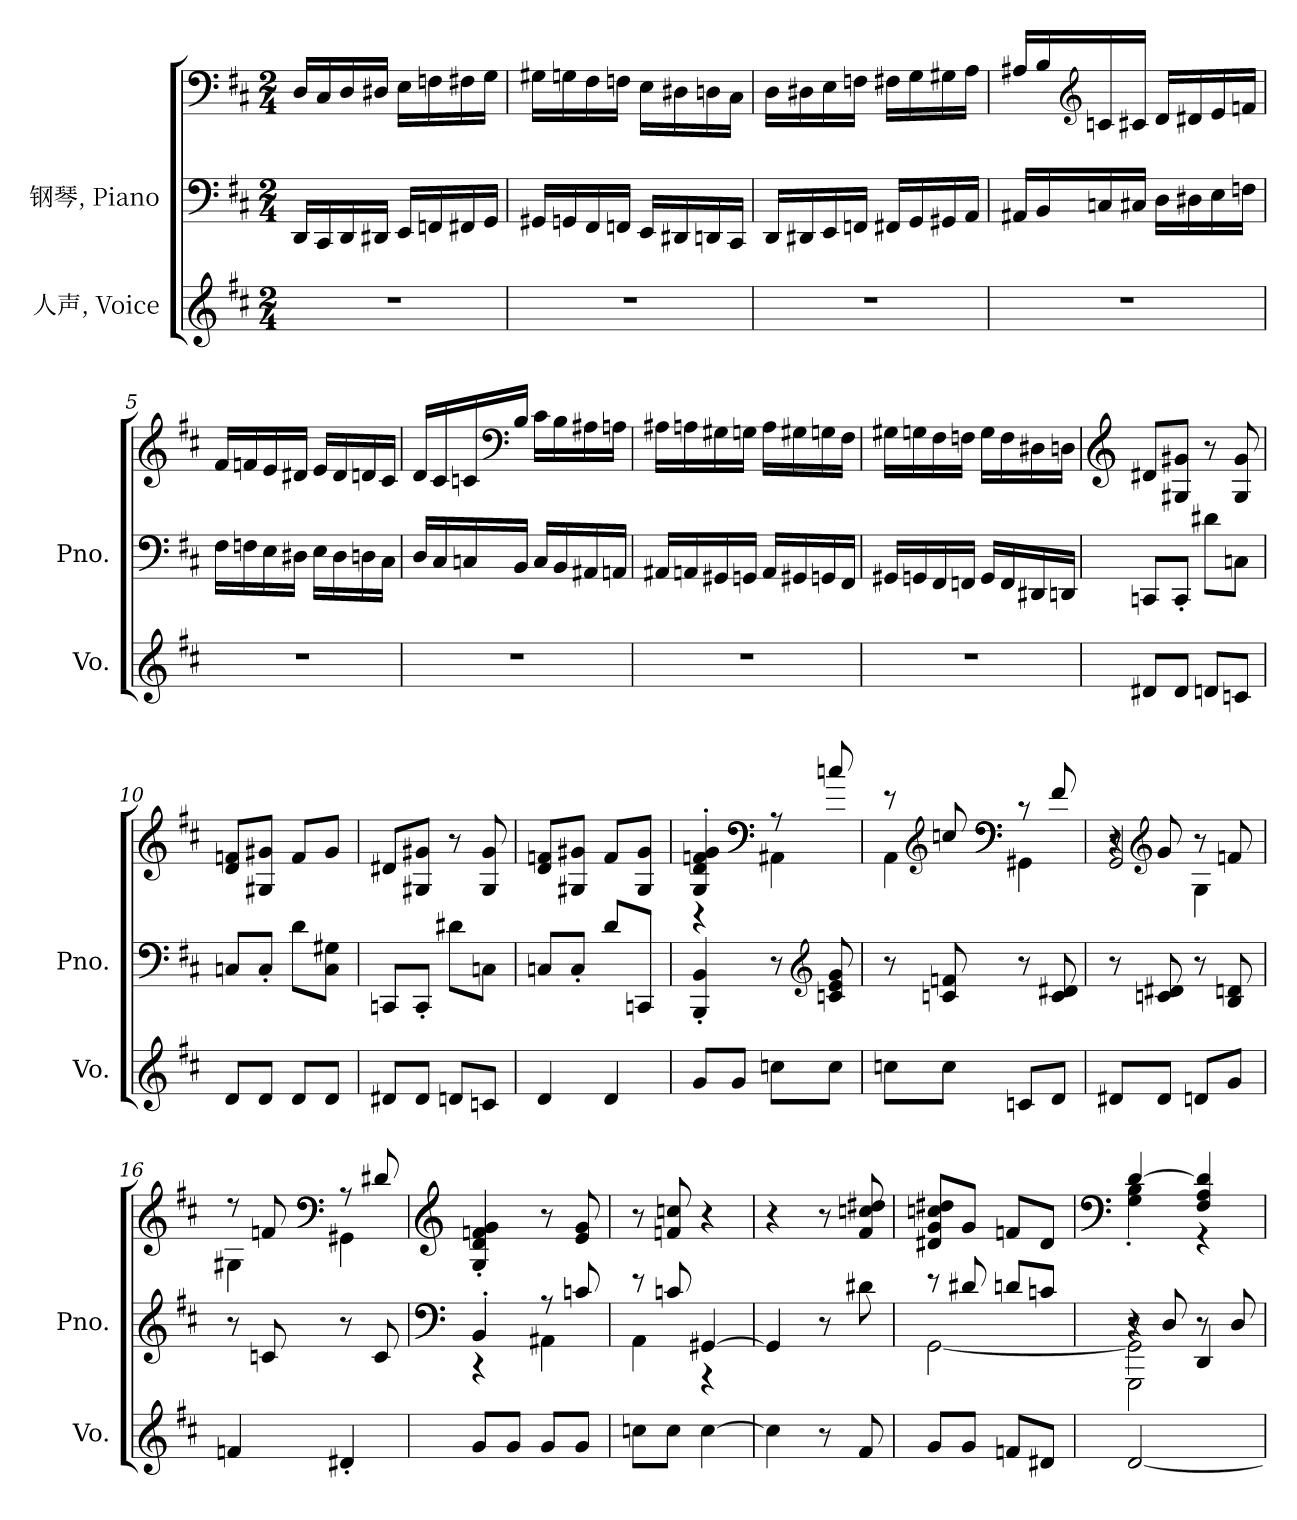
**kern	**kern	**kern
*part2	*part1	*part1
*staff3	*staff2	*staff1
*I"人声, Voice	*I"钢琴, Piano	*
*I'Vo.	*I'Pno.	*
*clefG2	*clefF4	*clefF4
*k[f#c#]	*k[f#c#]	*k[f#c#]
*M2/4	*M2/4	*M2/4
*MM170	*MM170	*MM170
=1	=1	=1
2r	16DD/LL	16D/LL
.	16CC#/	16C#/
.	16DD/	16D/
.	16DD#X/JJ	16D#X/JJ
.	16EE/LL	16E\LL
.	16FFn/	16Fn\
.	16FF#X/	16F#X\
.	16GG/JJ	16G\JJ
=2	=2	=2
2r	16GG#X/LL	16G#X\LL
.	16GGn/	16Gn\
.	16FF#/	16F#\
.	16FFn/JJ	16Fn\JJ
.	16EE/LL	16E\LL
.	16DD#X/	16D#X\
.	16DDn/	16Dn\
.	16CC#/JJ	16C#\JJ
=3	=3	=3
2r	16DD/LL	16D\LL
.	16DD#X/	16D#X\
.	16EE/	16E\
.	16FFn/JJ	16Fn\JJ
.	16FF#X/LL	16F#X\LL
.	16GG/	16G\
.	16GG#X/	16G#X\
.	16AA/JJ	16A\JJ
!!LO:LB:g=z
=4	=4	=4
2r	16AA#X/LL	16A#X/LL
.	16BB/	16B/
*	*	*clefG2
.	16Cn/	16cn/
.	16C#X/JJ	16c#X/JJ
.	16D\LL	16d/LL
.	16D#X\	16d#X/
.	16E\	16e/
.	16Fn\JJ	16fn/JJ
=5	=5	=5
2r	16F#\LL	16f#/LL
.	16Fn\	16fn/
.	16E\	16e/
.	16D#X\JJ	16d#X/JJ
.	16E\LL	16e/LL
.	16D#\	16d#/
.	16Dn\	16dn/
.	16C#\JJ	16c#/JJ
=6	=6	=6
2r	16D/LL	16d/LL
.	16C#/	16c#/
.	16Cn/	16cn/
*	*	*clefF4
.	16BB/JJ	16B/JJ
.	16C/LL	16c\LL
.	16BB/	16B\
.	16AA#X/	16A#X\
.	16AAn/JJ	16An\JJ
!!LO:LB:g=z
=7	=7	=7
2r	16AA#X/LL	16A#X\LL
.	16AAn/	16An\
.	16GG#X/	16G#X\
.	16GGn/JJ	16Gn\JJ
.	16AA/LL	16A\LL
.	16GG#X/	16G#X\
.	16GGn/	16Gn\
.	16FF#/JJ	16F#\JJ
=8	=8	=8
2r	16GG#X/LL	16G#X\LL
.	16GGn/	16Gn\
.	16FF#/	16F#\
.	16FFn/JJ	16Fn\JJ
*	*	*MM160
.	16GG/LL	16G\LL
.	16FF/	16F\
.	16DD#X/	16D#X\
.	16DDn/JJ	16Dn\JJ
=9	=9	=9
*	*	*clefG2
*	*	*MM108
8d#X/L	8CCn/L	8d#X/L
8d#/J	8CC'/J	8G#X/ 8g#X/J
8dn/L	8d#X\L	8r
8cn/J	8Cn\J	8G#/ 8g#/
=10	=10	=10
8d/L	8Cn/L	8d/ 8fn/L
8d/J	8C'/J	8G#X/ 8g#X/J
8d/L	8d\L	8f/L
8d/J	8C\ 8G#X\J	8g#/J
!!LO:LB:g=z
=11	=11	=11
8d#X/L	8CCn/L	8d#X/L
8d#/J	8CC'/J	8G#X/ 8g#X/J
8dn/L	8d#X\L	8r
8cn/J	8Cn\J	8G#/ 8g#/
=12	=12	=12
4d/	8Cn/L	8d/ 8fn/L
.	8C'/J	8G#X/ 8g#X/J
4d/	8d/L	8f/L
.	8CCn/J	8G#/ 8g#/J
=13	=13	=13
*	*	*^
8g/L	4BBB/' 4BB/'	4G/' 4d/' 4fn/' 4g/'	4r
8g/J	.	.	.
*	*	*clefF4	*
8ccn\L	8r	8r	4AA#X\
*	*clefG2	*	*
8cc\J	8cn/ 8e/ 8g/	8ccn/	.
=14	=14	=14	=14
8ccn\L	8r	8r	4AA\
*	*	*clefG2	*
8cc\J	8cn/ 8fn/	8ccn/	.
*	*	*clefF4	*
*	*	*MM105	*
8cn/L	8r	8r	4GG#X\
8d/J	8c/ 8d#X/	8f#/	.
*	*	*v	*v
!!LO:PB:g=z
=15	=15	=15
*	*	*MM106
*	*	*^
*	*	*	*^
8d#X/L	8r	8r	4r	2GG/
*	*	*clefG2	*	*
8d#/J	8cn/ 8d#X/	8g/	.	.
*	*	*MM107	*	*
8dn/L	8r	8r	4G\	.
8g/J	8B/ 8dn/	8fn/	.	.
*	*	*v	*v	*v
=16	=16	=16
*	*	*MM108
*	*	*^
4fn/	8r	8r	4G#X\
.	8cn/	8fn/	.
*	*	*clefF4	*
4d#X'/	8r	8r	4GG#X\
.	8c/	8d#X/	.
*	*	*v	*v
=17	=17	=17
*	*clefF4	*clefG2
*	*^	*
8g/L	4BB'/	4r	4G/' 4d/' 4fn/' 4g/'
8g/J	.	.	.
8g/L	8r	4AA#X\	8r
8g/J	8cn/	.	8e/ 8g/
=18	=18	=18	=18
8ccn\L	8r	4AA\	8r
8cc\J	8cn/	.	8fn/ 8ccn/
[4cc\	[4GG#X/	4r	4r
*	*v	*v	*
=19	=19	=19
*	*	*MM150
4cc\]	4GG#/]	4r
*	*	*MM105
8r	8r	8r
8f#/	8d#X\	8f#/ 8ccn/ 8dd#X/
!!LO:LB:g=z
=20	=20	=20
*	*	*MM108
*	*^	*
8g/L	8r	[2GG\	8d#X/ 8g/ 8ccn/ 8dd#X/L
8g/J	8d#X/	.	8g/J
8fn/L	8dn/L	.	8fn/L
8d#X/J	8cn/J	.	8d#/J
*	*v	*v	*
=21	=21	=21
*	*	*clefF4
*	*^	*^
*	*	*^	*	*
*	*	*	*^	*	*
[2d/	8r	2GG\]	4r	2GGG\	[4d/	4G\' 4B\'
.	8D/	.	.	.	.	.
*	*	*	*	*	*MM104	*
.	8r	.	4DD/	.	4F#/ 4A/ 4d/]	4r
.	8D/	.	.	.	.	.
*	*v	*v	*v	*v	*	*
*	*	*v	*v
=	=	=
*-	*-	*-
